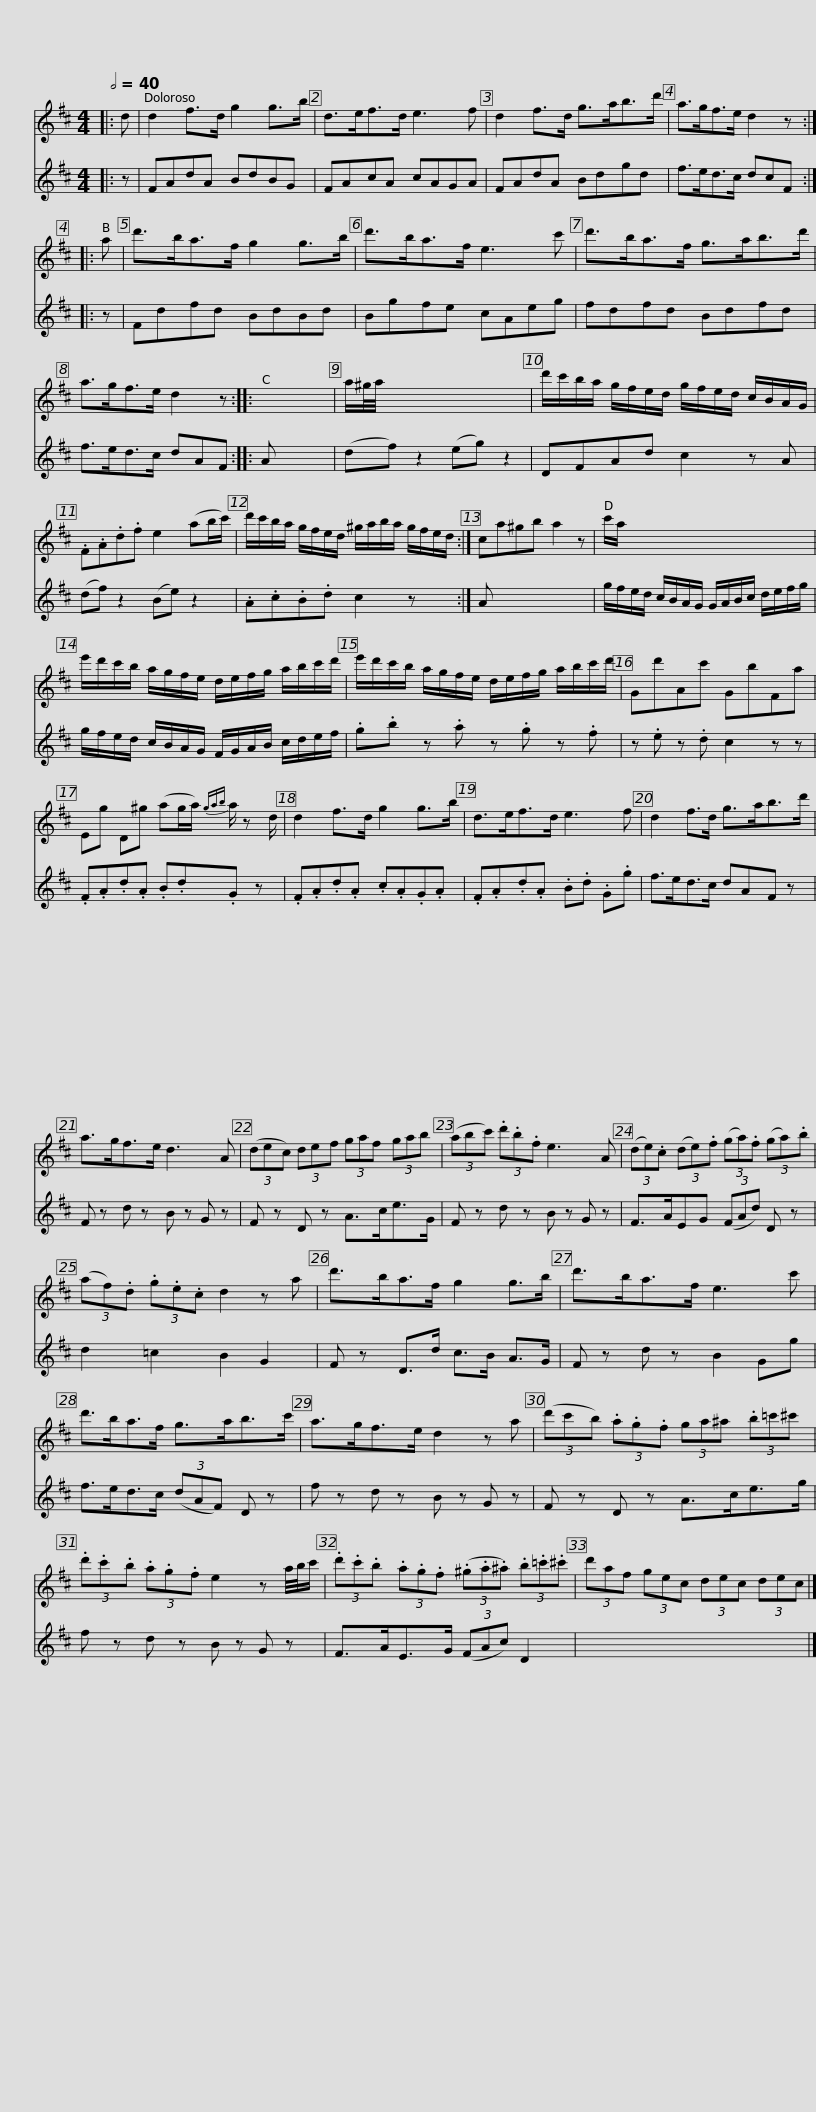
X:1
%%score 1 2
L:1/8
Q:1/2=40
M:4/4
I:linebreak $
K:D
V:1 treble
V:2 treble
V:1
|: d | d2 f>d g2 g>b | d>ef>d e3 f | d2 f>d g>ab>d' |$ a>gf>e d2 z :: %5
 a | d'>ba>f g2 g>b | d'>ba>f e3 c' | d'>ba>f g>ab>d' |$ a>gf>e d2 z :: %10
 x8 | a/^g/4a/4 x7 | d'/c'/b/a/ g/f/e/d/ g/f/e/d/ c/B/A/G/ |$ .F.A.d.f e2 (ab/c'/) | d'/c'/b/a/ g/f/e/d/ ^g/a/b/a/ g/f/e/d/ :| %15
 ca^gb a2 z |$ c'/a/ x7 | e'/d'/c'/b/ a/g/f/e/ d/e/f/g/ a/b/c'/d'/ |$ e'/d'/c'/b/ a/g/f/e/ d/e/f/g/ a/b/c'/d'/ | Gd'Ac' GbFa | %20
 Eg D^g (ag/a/){gab} a/ z d/ |$ d2 f>d g2 g>b | d>ef>d e3 f | d2 f>d g>ab>d' | a>gf>e d3 A |$ %25
 (3(dec) (3def (3gaf (3gab | (3(abc') (3.d'.b.f e3 A | (3(de).c (3(de).f (3(ga).f (3(ga).b |$ (3(af).d (3.g.e.c d2 z a | d'>ba>f g2 g>b | %30
 d'>ba>f e3 c' | d'>ba>f g>ab>c' |$ a>gf>e d2 z a | (3(d'c'b) (3.a.g.f (3ga^a (3.b=c'^c' | (3.d'.c'.b (3.a.g.f e2 z a/4b/4c'/ |$ %35
 (3.d'.c'.b (3.a.g.f (3(.^g.a.^a) (3.b.=c'.^c' | (3d'af (3gec (3dec (3dec |] %37
V:2
|: z | FAdA BdBG | FAcA cAGA | FAdA Bdgd |$ f>ed>c dcF :: %5
 z | Fdfd BdBd | Bgfe cAeg | fdfd Bdfd |$ f>ed>c dAF :: %10
 A x7 | (df) z2 (eg) z2 | DFAd c2 z A |$ (df) z2 (Be) z2 | .A.c.B.d c2 z x :| %15
 A x6 |$ g/f/e/d/ c/B/A/G/ G/A/B/c/ d/e/f/g/ | g/f/e/d/ c/B/A/G/ F/G/A/B/ c/d/e/f/ |$ .g.b z .a z .g z .f | z .e z .d c2 z z | %20
 .F.A.d.A .B.d.G z |$ .F.A.d.A .c.A.G.A | .F.A.d.A .B.d .G.g | f>ed>c dAF z | F z d z B z G z |$ %25
 F z D z A>ce>G | F z d z B z G z | F>AEG (3(FAd) D z |$ d2 =c2 B2 G2 | F z D>d c>B A>G | %30
 F z d z B2 Gg | f>ed>c (3(dAF) D z |$ f z d z B z G z | F z D z A>ce>g | f z d z B z G z |$ %35
 F>AE>G (3(FAc) D2 | x8 |] %37
